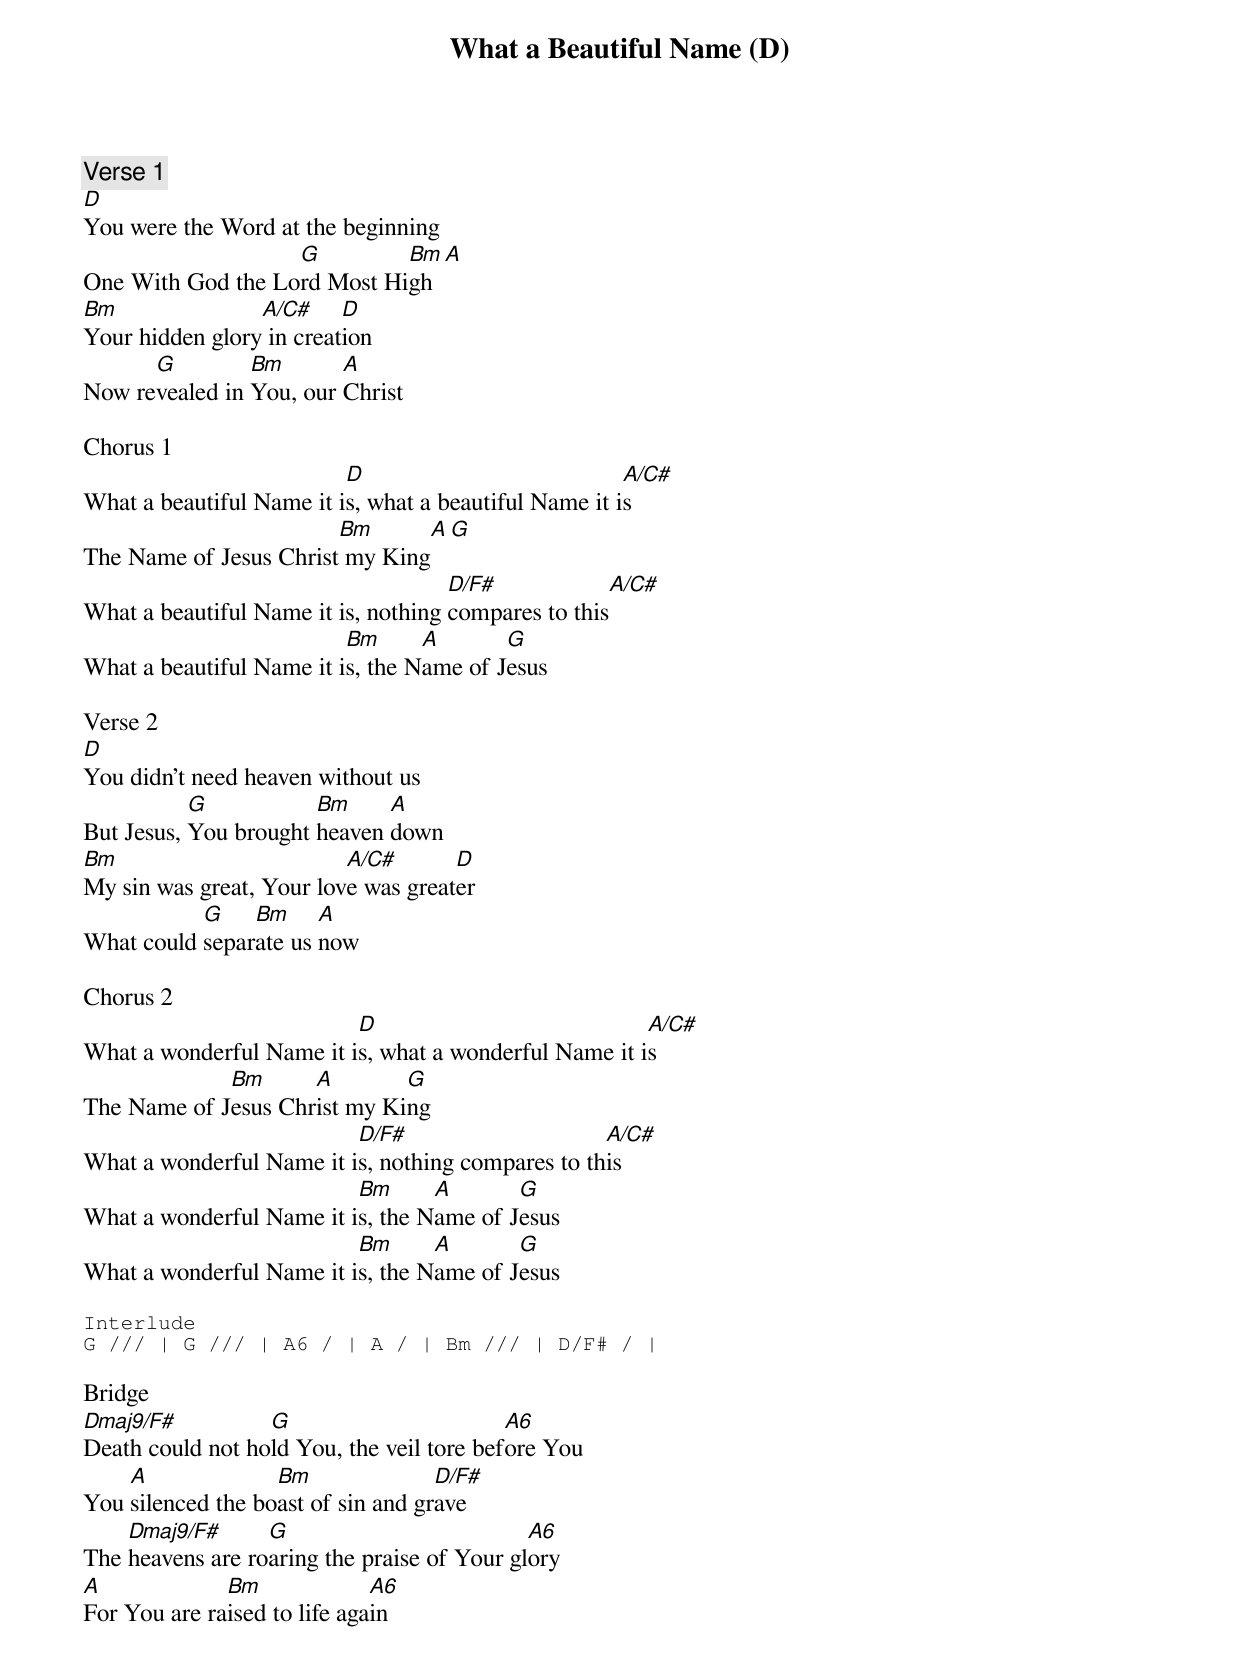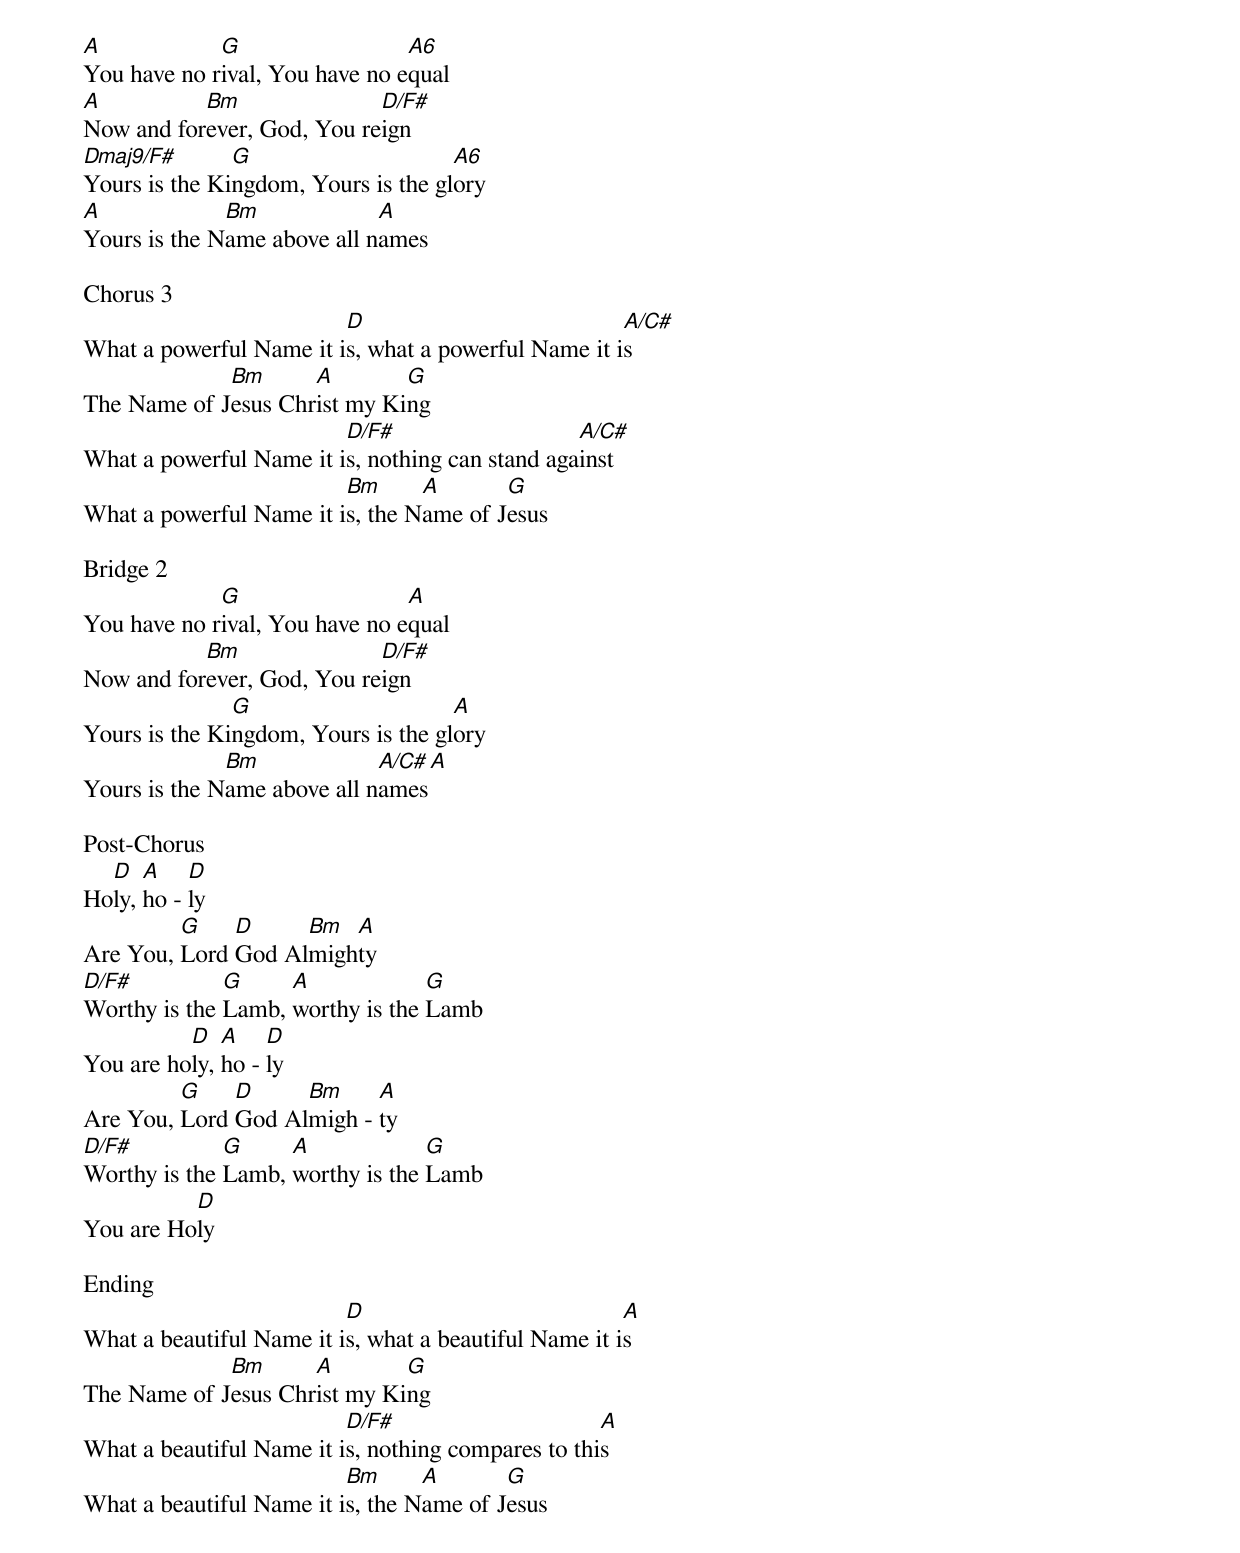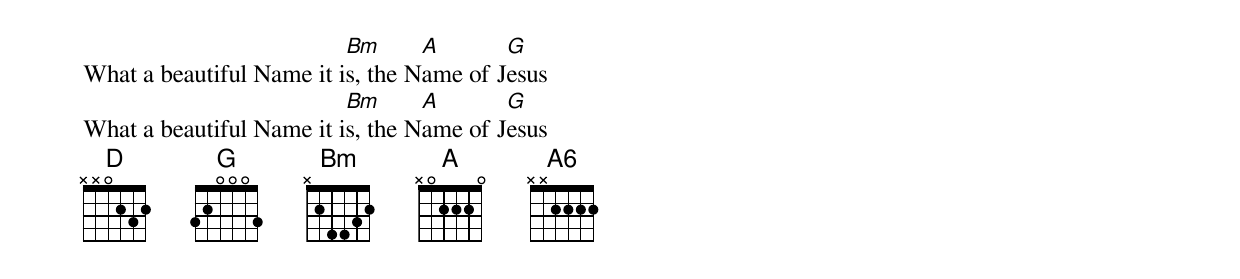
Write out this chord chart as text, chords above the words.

What a Beautiful Name (D)

Verse 1
D
You were the Word at the beginning
                   G         Bm        A
One With God the Lord Most High
Bm               A/C#     D
Your hidden glory in creation
      G         Bm       A
Now revealed in You, our Christ

Chorus 1
                          D                            A/C#
What a beautiful Name it is, what a beautiful Name it is
                        Bm      A        G
The Name of Jesus Christ my King
                                     D/F#                      A/C#
What a beautiful Name it is, nothing compares to this
                          Bm      A       G
What a beautiful Name it is, the Name of Jesus

Verse 2
D
You didn't need heaven without us
           G           Bm     A
But Jesus, You brought heaven down
Bm                        A/C#       D
My sin was great, Your love was greater
           G    Bm     A
What could separate us now

Chorus 2
                          D                            A/C#
What a wonderful Name it is, what a wonderful Name it is
             Bm      A        G
The Name of Jesus Christ my King
                          D/F#                     A/C#
What a wonderful Name it is, nothing compares to this
                          Bm      A       G
What a wonderful Name it is, the Name of Jesus
                          Bm      A       G
What a wonderful Name it is, the Name of Jesus

Interlude
G /// | G /// | A6 / | A / | Bm /// | D/F# / |

Bridge
Dmaj9/F#          G                        A6
Death could not hold You, the veil tore before You
    A              Bm               D/F#
You silenced the boast of sin and grave
    Dmaj9/F#      G                          A6
The heavens are roaring the praise of Your glory
A             Bm              A6
For You are raised to life again

A            G                  A6
You have no rival, You have no equal
A          Bm               D/F#
Now and forever, God, You reign
Dmaj9/F#       G                     A6
Yours is the Kingdom, Yours is the glory
A             Bm             A
Yours is the Name above all names

Chorus 3
                         D                           A/C#
What a powerful Name it is, what a powerful Name it is
             Bm      A        G
The Name of Jesus Christ my King
                         D/F#                    A/C#
What a powerful Name it is, nothing can stand against
                         Bm      A       G
What a powerful Name it is, the Name of Jesus

Bridge 2
             G                  A
You have no rival, You have no equal
           Bm               D/F#
Now and forever, God, You reign
               G                     A
Yours is the Kingdom, Yours is the glory
              Bm             A/C#   A
Yours is the Name above all names

Post-Chorus
  D   A    D
Holy, ho - ly
         G    D     Bm  A
Are You, Lord God Almighty
D/F#          G     A             G
Worthy is the Lamb, worthy is the Lamb
          D   A    D
You are holy, ho - ly
         G    D     Bm     A
Are You, Lord God Almigh - ty
D/F#          G     A             G
Worthy is the Lamb, worthy is the Lamb
          D
You are Holy

Ending
                          D                            A
What a beautiful Name it is, what a beautiful Name it is
             Bm      A        G
The Name of Jesus Christ my King
                          D/F#                      A
What a beautiful Name it is, nothing compares to this
                          Bm      A       G
What a beautiful Name it is, the Name of Jesus
                          Bm      A       G
What a beautiful Name it is, the Name of Jesus
                          Bm      A       G
What a beautiful Name it is, the Name of Jesus
